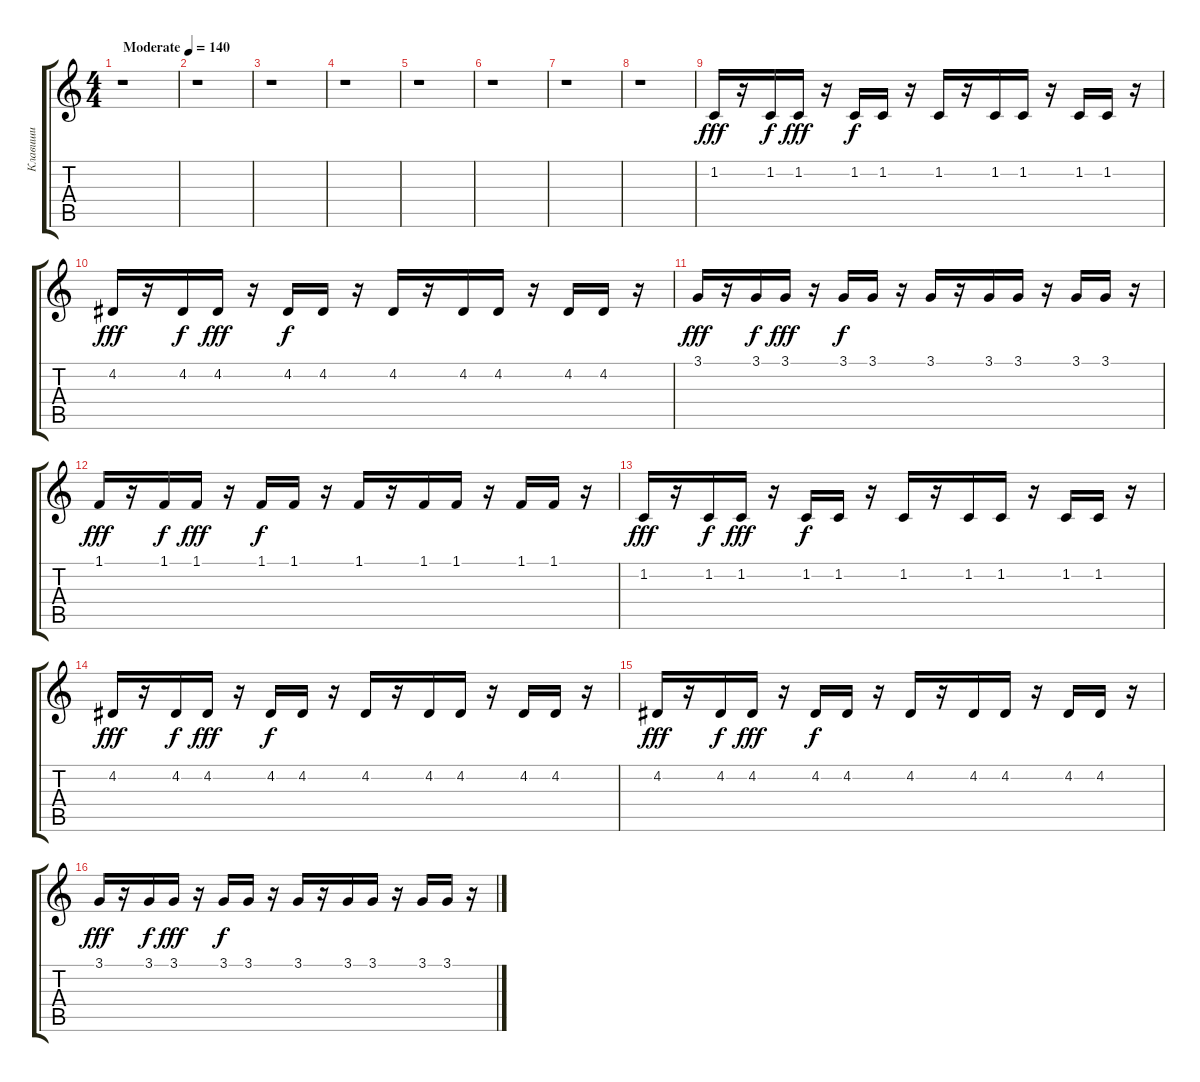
\track ("Клавиши" "Клавиши") {instrument lead2sawtooth}
\staff {score tabs}
\tuning (E4 B3 G3 D3 A2 E2) {hide}
\ts (4 4)
\tempo (140 "Moderate")
\clef g2
\ks c
r.1{dy fff instrument lead2sawtooth} |
r.1 |
r.1 |
r.1 |
r.1 |
r.1 |
r.1 |
r.1 |
1.2.16 r.16 1.2.16{dy f} 1.2.16{dy fff} r.16 1.2.16{dy f} 1.2.16 r.16 1.2.16 r.16 1.2.16 1.2.16 r.16 1.2.16 1.2.16 r.16 |
4.2.16{dy fff} r.16 4.2.16{dy f} 4.2.16{dy fff} r.16 4.2.16{dy f} 4.2.16 r.16 4.2.16 r.16 4.2.16 4.2.16 r.16 4.2.16 4.2.16 r.16 |
3.1.16{dy fff} r.16 3.1.16{dy f} 3.1.16{dy fff} r.16 3.1.16{dy f} 3.1.16 r.16 3.1.16 r.16 3.1.16 3.1.16 r.16 3.1.16 3.1.16 r.16 |
1.1.16{dy fff} r.16 1.1.16{dy f} 1.1.16{dy fff} r.16 1.1.16{dy f} 1.1.16 r.16 1.1.16 r.16 1.1.16 1.1.16 r.16 1.1.16 1.1.16 r.16 |
1.2.16{dy fff} r.16 1.2.16{dy f} 1.2.16{dy fff} r.16 1.2.16{dy f} 1.2.16 r.16 1.2.16 r.16 1.2.16 1.2.16 r.16 1.2.16 1.2.16 r.16 |
4.2.16{dy fff} r.16 4.2.16{dy f} 4.2.16{dy fff} r.16 4.2.16{dy f} 4.2.16 r.16 4.2.16 r.16 4.2.16 4.2.16 r.16 4.2.16 4.2.16 r.16 |
4.2.16{dy fff} r.16 4.2.16{dy f} 4.2.16{dy fff} r.16 4.2.16{dy f} 4.2.16 r.16 4.2.16 r.16 4.2.16 4.2.16 r.16 4.2.16 4.2.16 r.16 |
3.1.16{dy fff} r.16 3.1.16{dy f} 3.1.16{dy fff} r.16 3.1.16{dy f} 3.1.16 r.16 3.1.16 r.16 3.1.16 3.1.16 r.16 3.1.16 3.1.16 r.16
